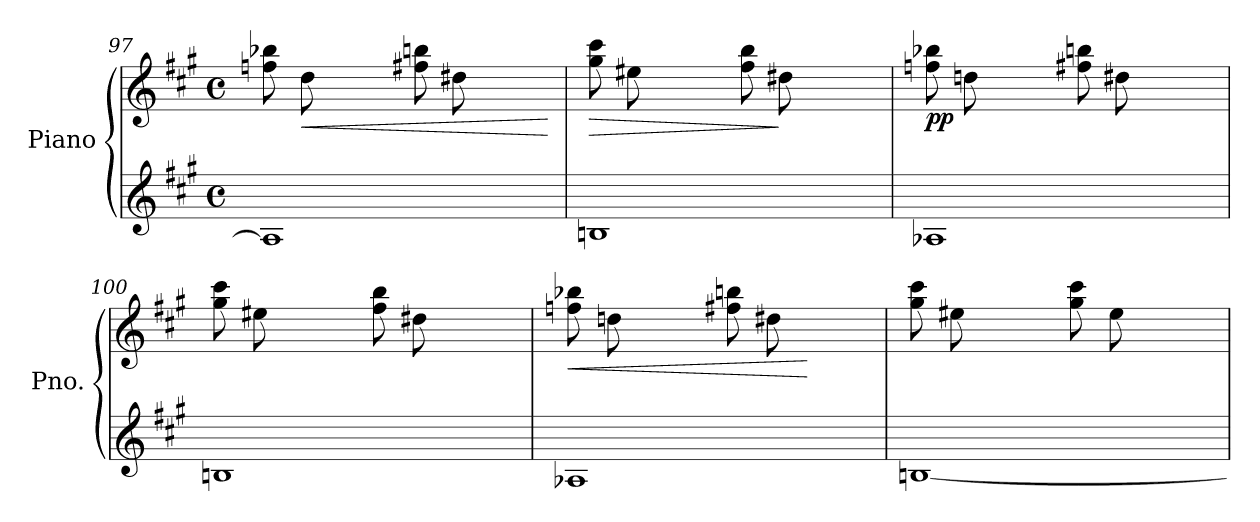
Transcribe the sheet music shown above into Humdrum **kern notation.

**kern	**kern	**dynam
*part1	*part1	*part1
*staff2	*staff1	*staff1/2
*I"Piano	*	*
*I'Pno.	*	*
*clefG2	*clefG2	*
*k[f#c#g#]	*k[f#c#g#]	*
*M4/4	*M4/4	*
*met(c)	*met(c)	*
=97	=97	=97
*^	*	*
4ryy	1A-]	(>8ffn\ 8bb-X\L	.
!	!	!	!LO:HP:b
.	.	8dd\	<
8d/ 8fn/	.	4ryy	.
8b-X/J	.	.	.
4ryy	.	8ff#X\ 8bbn\L	.
.	.	8dd#X\	.
8d#X/ 8f#X/	.	4ryy	.
8bn/J	.	.	.
*v	*v	*	*
.	.	[
=98	=98	=98
*^	*	*
!	!	!	!LO:HP:b
4ryy	1Bn	8gg#\ 8ccc#\L	>
.	.	8ee#X\	.
8e#X/ 8g#/	.	4ryy	.
8cc#/J	.	.	.
4ryy	.	8ff#\ 8bb\L	.
.	.	8dd#X\	]
8d#X/ 8f#/)	.	4ryy	.
8b/J	.	.	.
=99	=99	=99	=99
!	!	!	!LO:DY:b
4ryy	1A-X	(>8ffn\ 8bb-X\L	pp
.	.	8ddn\	.
8dn/ 8fn/	.	4ryy	.
8b-X/J)	.	.	.
4ryy	.	(>8ff#X\ 8bbn\L	.
.	.	8dd#X\	.
8d#X/ 8f#X/	.	4ryy	.
8bn/J)	.	.	.
!!LO:LB:g=z
=100	=100	=100	=100
4ryy	1Bn	(>8gg#\ 8ccc#\L	.
.	.	8ee#X\	.
8e#X/ 8g#/	.	4ryy	.
8cc#/J)	.	.	.
4ryy	.	(>8ff#\ 8bb\L	.
.	.	8dd#X\	.
8d#X/ 8f#/	.	4ryy	.
8b/J)	.	.	.
=101	=101	=101	=101
!	!	!	!LO:HP:b
4ryy	1A-X	(>8ffn\ 8bb-X\L	<
.	.	8ddn\	.
8dn/ 8fn/	.	4ryy	.
8b-X/J)	.	.	.
4ryy	.	(>8ff#X\ 8bbn\L	.
.	.	8dd#X\	.
8d#X/ 8f#X/	.	4ryy	[
8bn/J)	.	.	.
=102	=102	=102	=102
4ryy	[1Bn	(>8gg#\ 8ccc#\L	.
.	.	8ee#X\	.
8e#X/ 8g#/	.	4ryy	.
8cc#/J)	.	.	.
4ryy	.	(>8gg#\ 8ccc#\L	.
.	.	8ee#\	.
8e#/ 8g#/	.	4ryy	.
8cc#/J)	.	.	.
*v	*v	*	*
=	=	=
*-	*-	*-
